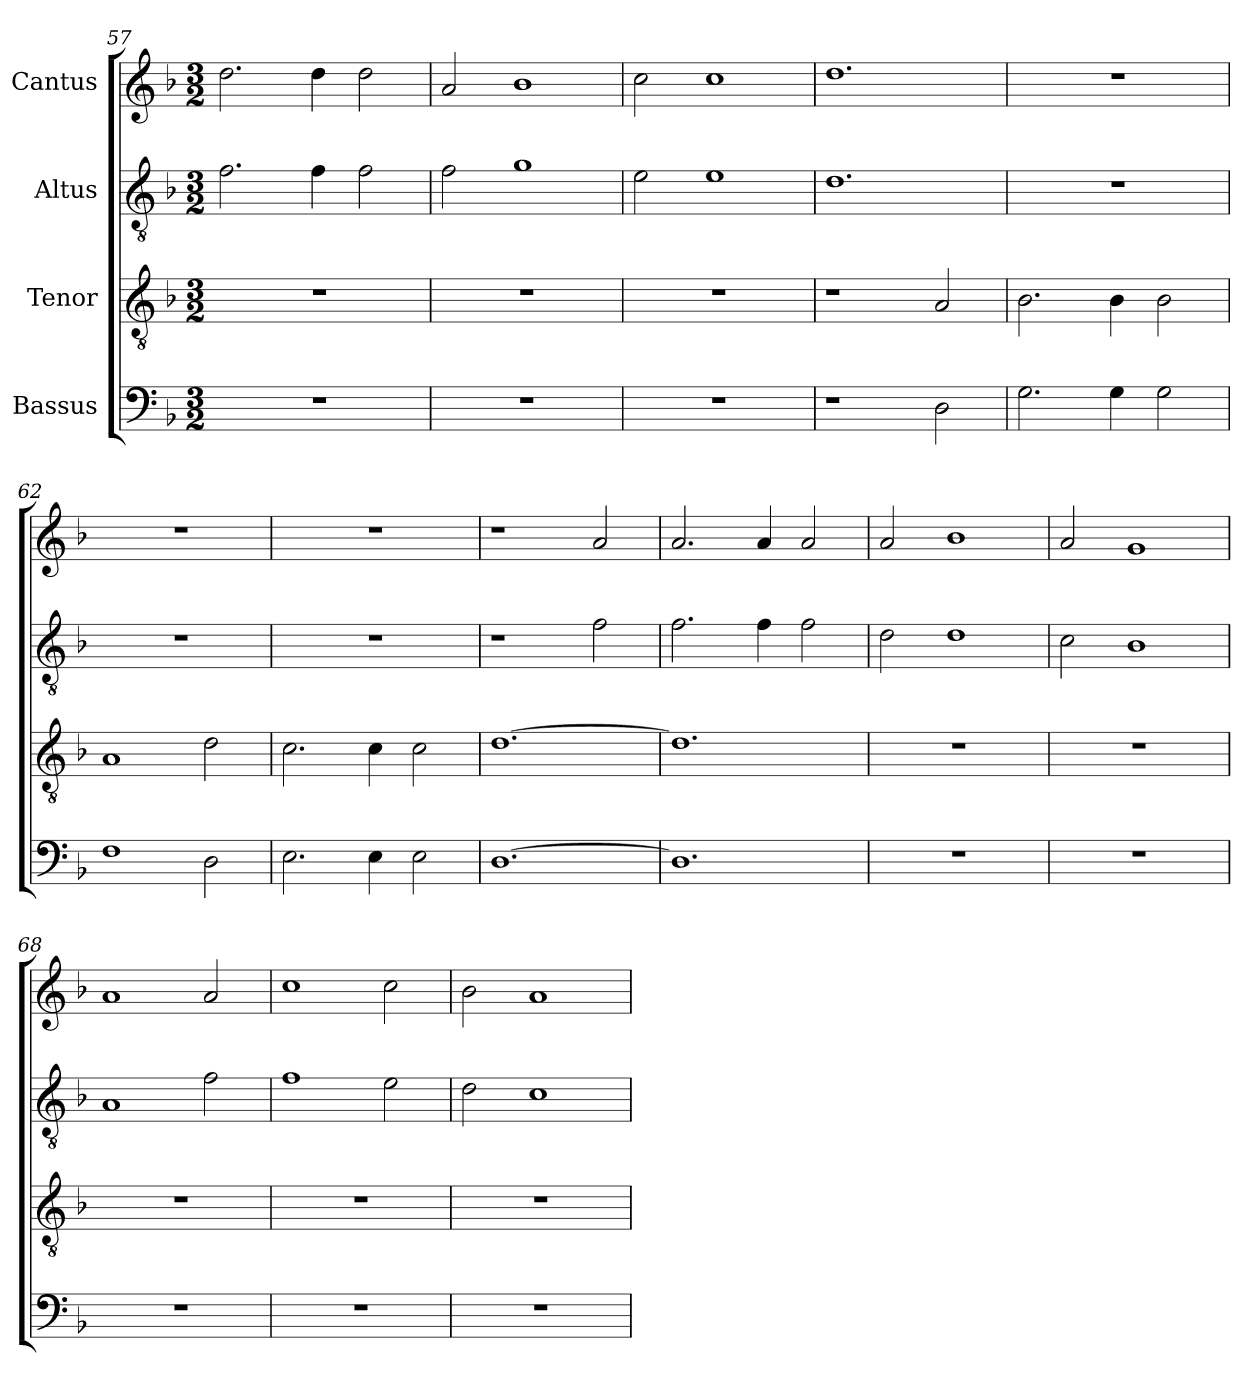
**kern	**kern	**kern	**kern
*part4	*part3	*part2	*part1
*staff4	*staff3	*staff2	*staff1
*I"Bassus	*I"Tenor	*I"Altus	*I"Cantus
*clefF4	*clefGv2	*clefGv2	*clefG2
*	*ITrd7c12	*ITrd7c12	*
*k[b-]	*k[b-]	*k[b-]	*k[b-]
*F:	*F:	*F:	*F:
*M3/2	*M3/2	*M3/2	*M3/2
=57	=57	=57	=57
!LO:N:vis=1	!LO:N:vis=1	!	!
1.r	1.r	2.Fi\	2.ddi\
.	.	4Fi\	4ddi\
.	.	2Fi\	2ddi\
=58	=58	=58	=58
!LO:N:vis=1	!LO:N:vis=1	!	!
1.r	1.r	2Fi\	2ai/
.	.	1Gi	1b-i
=59	=59	=59	=59
!LO:N:vis=1	!LO:N:vis=1	!	!
1.r	1.r	2Ei\	2cci\
.	.	1Ei	1cci
!!LO:LB:g=z
=60	=60	=60	=60
1r	1r	1.Di	1.ddi
2Di\	2AAi/	.	.
=61	=61	=61	=61
!	!	!LO:N:vis=1	!LO:N:vis=1
2.Gi\	2.BB-i\	1.r	1.r
4Gi\	4BB-i\	.	.
2Gi\	2BB-i\	.	.
=62	=62	=62	=62
!	!	!LO:N:vis=1	!LO:N:vis=1
1Fi	1AAi	1.r	1.r
2Di\	2Di\	.	.
=63	=63	=63	=63
!	!	!LO:N:vis=1	!LO:N:vis=1
2.Ei\	2.Ci\	1.r	1.r
4Ei\	4Ci\	.	.
2Ei\	2Ci\	.	.
=64	=64	=64	=64
[>1.Di	[>1.Di	1r	1r
.	.	2Fi\	2ai/
=65	=65	=65	=65
1.Di]	1.Di]	2.Fi\	2.ai/
.	.	4Fi\	4ai/
.	.	2Fi\	2ai/
=66	=66	=66	=66
!LO:N:vis=1	!LO:N:vis=1	!	!
1.r	1.r	2Di\	2ai/
.	.	1Di	1b-i
=67	=67	=67	=67
!LO:N:vis=1	!LO:N:vis=1	!	!
1.r	1.r	2Ci\	2ai/
.	.	1BB-i	1gi
!!LO:PB:g=z
=68	=68	=68	=68
!LO:N:vis=1	!LO:N:vis=1	!	!
1.r	1.r	1AAi	1ai
.	.	2Fi\	2ai/
=69	=69	=69	=69
!LO:N:vis=1	!LO:N:vis=1	!	!
1.r	1.r	1Fi	1cci
.	.	2Ei\	2cci\
=70	=70	=70	=70
!LO:N:vis=1	!LO:N:vis=1	!	!
1.r	1.r	2Di\	2b-i\
.	.	1Ci	1ai
=	=	=	=
*-	*-	*-	*-
